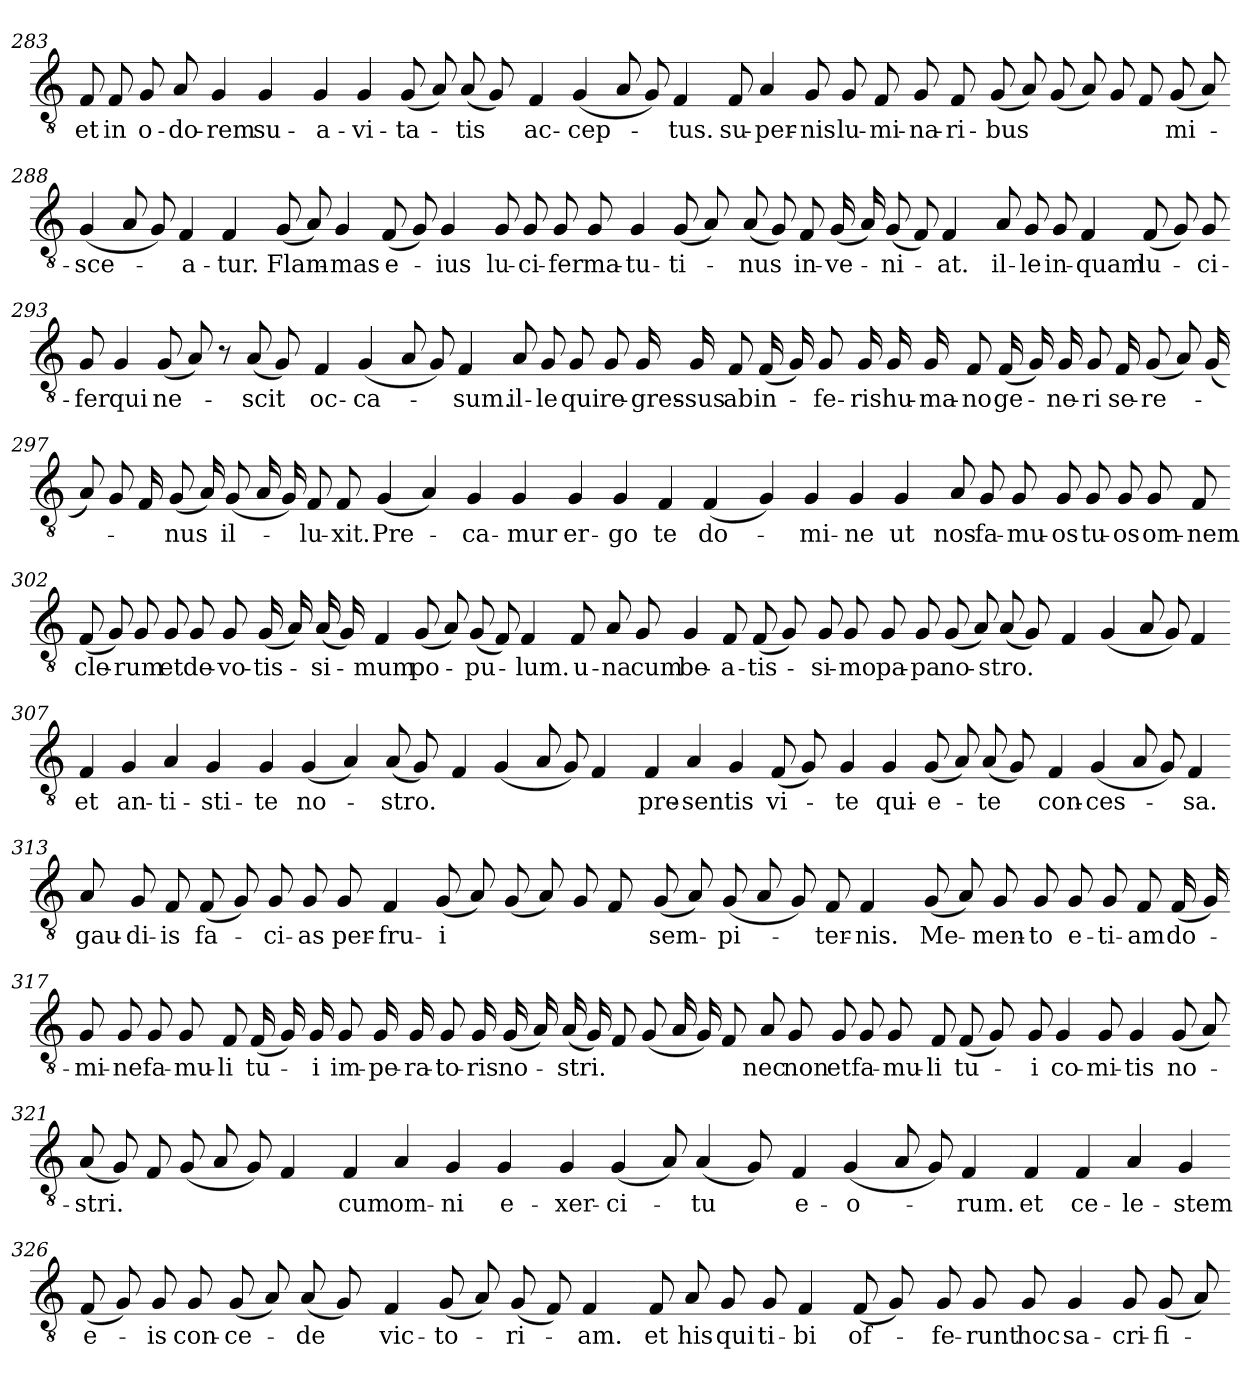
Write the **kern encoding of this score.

**kern	**text
*part1	*part1
*staff1	*staff1
*clefGv2	*
*k[]	*
=283	=283
8F	et
8F	in
8G	o-
8A	-do-
4G	-rem
4G	su-
=284-	=284-
4G	-a-
4G	-vi-
(8G	-ta-
8A)	.
(8A	-tis
8G)	.
=285-	=285-
4F	ac-
(4G	-cep-
8A	.
8G)	.
4F	-tus.
=286-	=286-
8F	su-
4A	-per-
8G	-nis
8G	lu-
8F	-mi-
8G	-na-
8F	-ri-
=287-	=287-
(8G	-bus
8A)	.
(8G	.
8A)	.
8G	.
8F	.
(8G	mi-
8A)	.
=288-	=288-
(4G	-sce-
8A	.
8G)	.
4F	-a-
4F	-tur.
=289-	=289-
(8G	Flam-
8A)	.
4G	-mas
(8F	e-
8G)	.
4G	-ius
=290-	=290-
8G	lu-
8G	-ci-
8G	-fer
8G	ma-
4G	-tu-
(8G	-ti-
8A)	.
=291-	=291-
(8A	-nus
8G)	.
8F	in-
(16G	-ve-
16A)	.
(8G	-ni-
8F)	.
4F	-at.
=292-	=292-
8A	il-
8G	-le
8G	in-
4F	-quam
(8F	lu-
8G)	.
8G	-ci-
=293-	=293-
8G	-fer
4G	qui
(8G	ne-
8A)	.
8r	.
(8A	-scit
8G)	.
=294-	=294-
4F	oc-
(4G	-ca-
8A	.
8G)	.
4F	-sum.
=295-	=295-
8A	il-
8G	-le
8G	qui
8G	re-
16G	-gres-
16G	-sus
8F	ab
(16F	in-
16G)	.
8G	-fe-
=296-	=296-
16G	-ris
16G	hu-
16G	-ma-
8F	-no
(16F	ge-
16G)	.
16G	-ne-
8G	-ri
16F	se-
(8G	-re-
8A)	.
(16G	.
=297-	=297-
8A)	.
8G	.
16F	.
(8G	-nus
16A)	.
(8G	il-
16A	.
16G)	.
8F	-lu-
8F	-xit.
=298-	=298-
(4G	Pre-
4A)	.
4G	-ca-
4G	-mur
=299-	=299-
4G	er-
4G	-go
4F	te
(4F	do-
=300-	=300-
4G)	.
4G	-mi-
4G	-ne
4G	ut
=301-	=301-
8A	nos
8G	fa-
8G	-mu-
8G	-os
8G	tu-
8G	-os
8G	om-
8F	-nem
=302-	=302-
(8F	cle-
8G)	.
8G	-rum
8G	et
8G	de-
8G	-vo-
(16G	-tis-
16A)	.
(16A	-si-
16G)	.
=303-	=303-
4F	-mum
(8G	po-
8A)	.
(8G	-pu-
8F)	.
4F	-lum.
=304-	=304-
8F	u-
8A	-na
8G	cum
4G	be-
8F	-a-
(8F	-tis-
8G)	.
=305-	=305-
8G	-si-
8G	-mo
8G	pa-
8G	-pa
(8G	no-
8A)	.
(8A	-stro.
8G)	.
=306-	=306-
4F	.
(4G	.
8A	.
8G)	.
4F	.
=307-	=307-
4F	et
4G	an-
4A	-ti-
4G	-sti-
=308-	=308-
4G	-te
(4G	no-
4A)	.
(8A	-stro.
8G)	.
=309-	=309-
4F	.
(4G	.
8A	.
8G)	.
4F	.
=310-	=310-
4F	pre-
4A	sen
4G	-tis
(8F	vi-
8G)	.
=311-	=311-
4G	-te
4G	qui-
(8G	-e-
8A)	.
(8A	-te
8G)	.
=312-	=312-
4F	con-
(4G	-ces-
8A	.
8G)	.
4F	-sa.
=313-	=313-
8A	gau-
8G	-di-
8F	-is
(8F	fa-
8G)	.
8G	-ci-
8G	-as
8G	per-
=314-	=314-
4F	-fru-
(8G	-i
8A)	.
(8G	.
8A)	.
8G	.
8F	.
=315-	=315-
(8G	sem-
8A)	.
(8G	-pi-
8A	.
8G)	.
8F	-ter-
4F	-nis.
=316-	=316-
(8G	Me-
8A)	.
8G	-men-
8G	-to
8G	e-
8G	-ti-
8F	-am
(16F	do-
16G)	.
=317-	=317-
8G	-mi-
8G	-ne
8G	fa-
8G	-mu-
8F	-li
(16F	tu-
16G)	.
16G	-i
8G	im-
16G	-pe-
=318-	=318-
16G	-ra-
8G	-to-
16G	-ris
(16G	no-
16A)	.
(16A	-stri.
16G)	.
8F	.
(8G	.
16A	.
16G)	.
8F	.
=319-	=319-
8A	nec
8G	non
8G	et
8G	fa-
8G	-mu-
8F	-li
(8F	tu-
8G)	.
=320-	=320-
8G	-i
4G	co-
8G	-mi-
4G	-tis
(8G	no-
8A)	.
=321-	=321-
(8A	-stri.
8G)	.
8F	.
(8G	.
8A	.
8G)	.
4F	.
=322-	=322-
4F	cum
4A	om-
4G	-ni
4G	e-
=323-	=323-
4G	-xer-
(4G	-ci-
8A)	.
(4A	-tu
8G)	.
=324-	=324-
4F	e-
(4G	-o-
8A	.
8G)	.
4F	-rum.
=325-	=325-
4F	et
4F	ce-
4A	-le-
4G	-stem
=326-	=326-
(8F	e-
8G)	.
8G	-is
8G	con-
(8G	-ce-
8A)	.
(8A	-de
8G)	.
=327-	=327-
4F	vic-
(8G	-to-
8A)	.
(8G	-ri-
8F)	.
4F	-am.
=328-	=328-
8F	et
8A	his
8G	qui
8G	ti-
4F	-bi
(8F	of-
8G)	.
=329-	=329-
8G	-fe-
8G	-runt
8G	hoc
4G	sa-
8G	-cri-
(8G	-fi-
8A)	.
=-	=-
*-	*-
